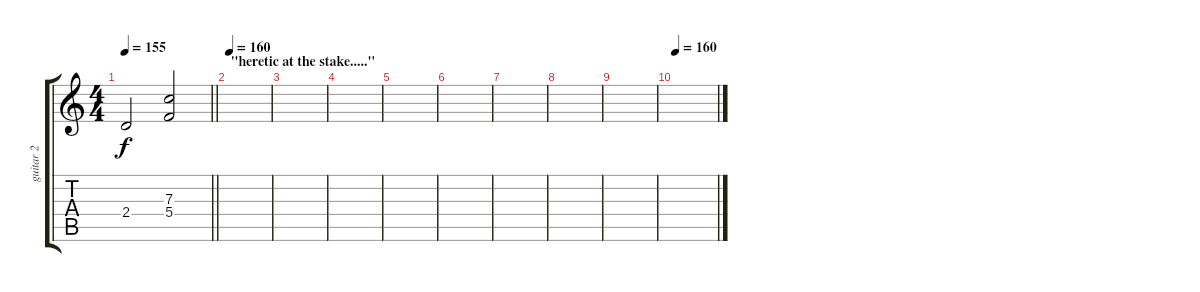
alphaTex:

\track ("guitar 2" "guitar 2") {instrument overdrivenguitar}
\staff {score tabs}
\tuning (D4 A3 F3 C3 G2 C2) {hide}
\ts (4 4)
\tempo 155
\clef g2
\barLineRight lightlight
\ks c
2.4{t}.2{dy f} (7.3 5.4).2 |
\section ("" "\"heretic at the stake.....\"")
\tempo 160
|
|
|
|
|
|
|
|
\tempo 160
